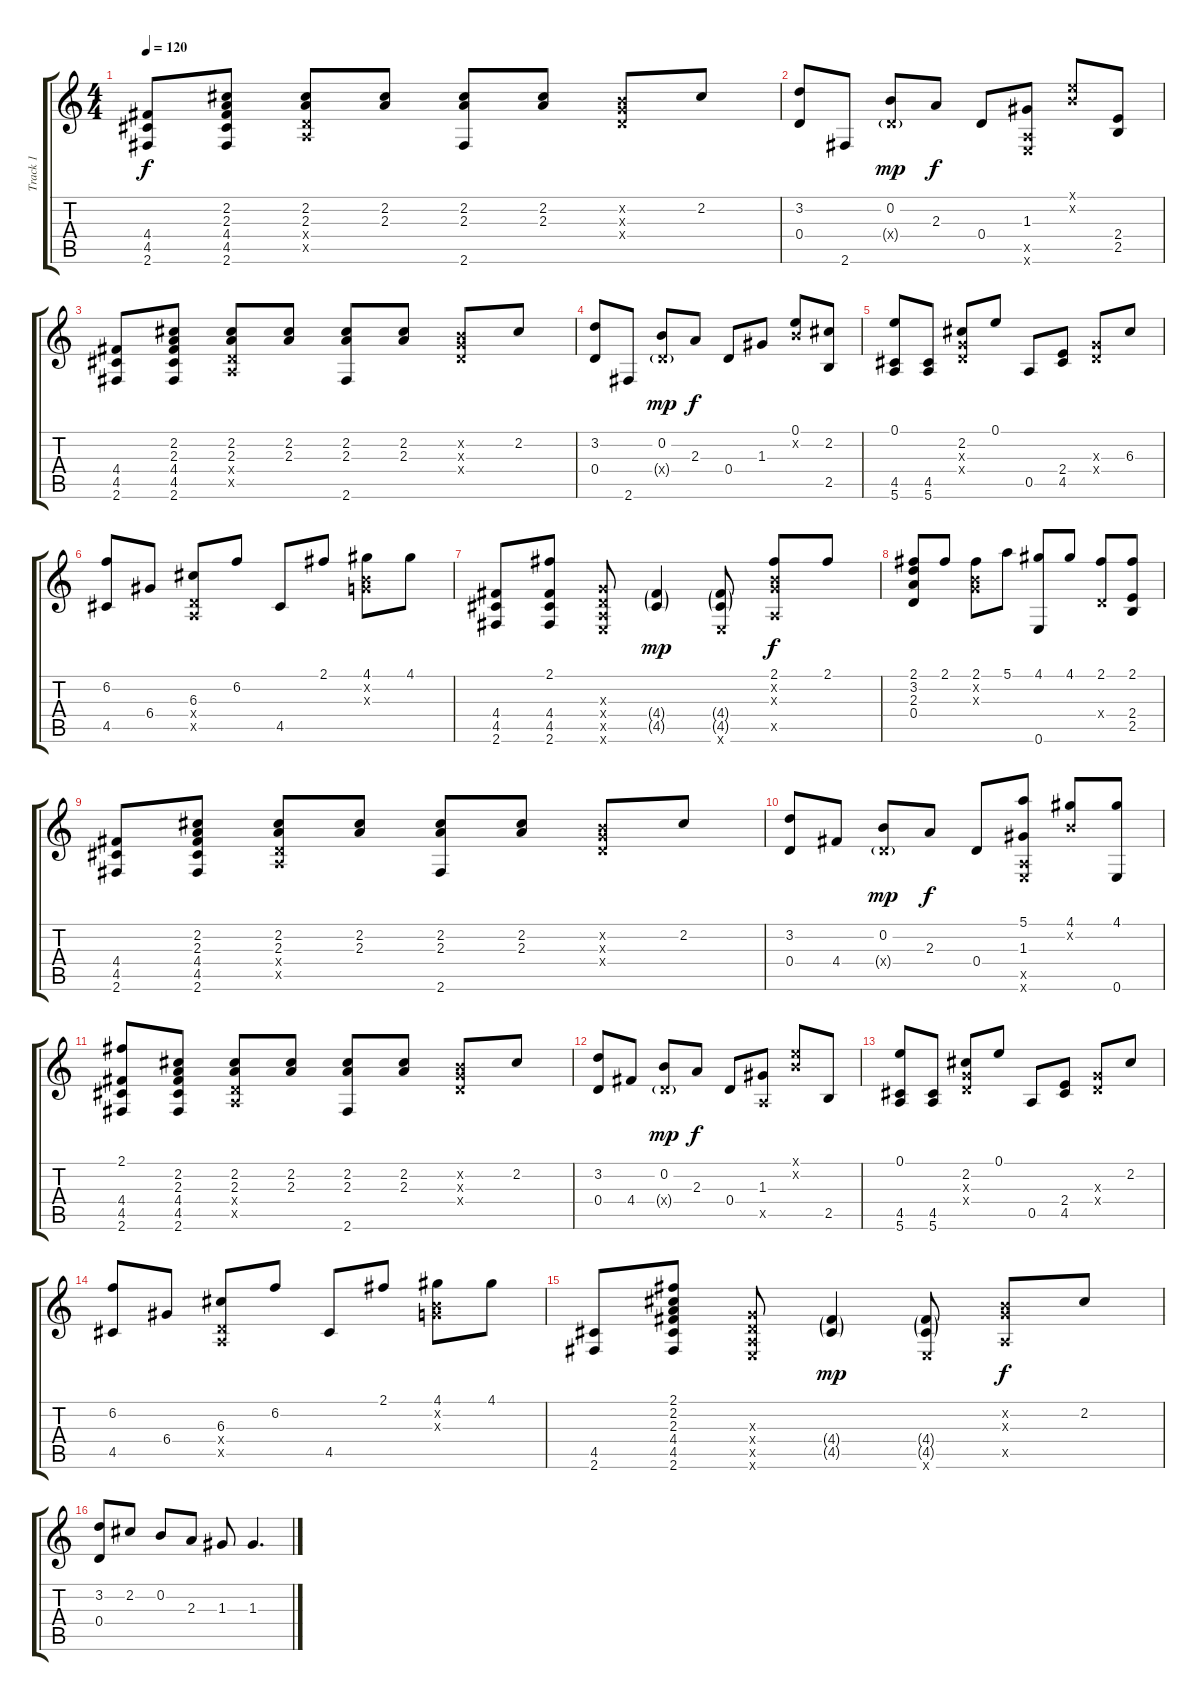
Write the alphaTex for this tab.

\track ("Track 1" "Track 1") {instrument acousticguitarsteel}
\staff {score tabs}
\tuning (E4 B3 G3 D3 A2 E2) {hide}
\ts (4 4)
\tempo 120
\clef g2
\ks c
(4.4 4.5 2.6).8{dy f} (2.2 2.3 4.4 4.5 2.6).8 (2.2 2.3 0.4{x} 0.5{x}).8 (2.2 2.3).8 (2.2 2.3 2.6).8 (2.2 2.3).8 (0.2{x} 0.3{x} 0.4{x}).8 2.2.8 |
(3.2 0.4).8 2.6.8 (0.2 0.4{g x}).8{dy mp} 2.3.8{dy f} 0.4.8 (1.3 0.5{x} 0.6{x}).8 (0.1{x} 0.2{x}).8 (2.4 2.5).8 |
(4.4 4.5 2.6).8 (2.2 2.3 4.4 4.5 2.6).8 (2.2 2.3 0.4{x} 0.5{x}).8 (2.2 2.3).8 (2.2 2.3 2.6).8 (2.2 2.3).8 (0.2{x} 0.3{x} 0.4{x}).8 2.2.8 |
(3.2 0.4).8 2.6.8 (0.2 0.4{g x}).8{dy mp} 2.3.8{dy f} 0.4.8 1.3.8 (0.1 0.2{x}).8 (2.2 2.5).8 |
(0.1 4.5 5.6).8 (4.5 5.6).8 (2.2 0.3{x} 0.4{x}).8 0.1.8 0.5.8 (2.4 4.5).8 (0.3{x} 0.4{x}).8 6.3.8 |
(6.2 4.5).8 6.4.8 (6.3 0.4{x} 0.5{x}).8 6.2.8 4.5.8 2.1.8 (4.1 0.2{x} 0.3{x}).8 4.1.8 |
(4.4 4.5 2.6).8 (2.1 4.4 4.5 2.6).8 (0.3{x} 0.4{x} 0.5{x} 0.6{x}).8 (4.4{g} 4.5{g}).4{dy mp} (4.4{g} 4.5{g} 0.6{x}).8 (2.1 0.2{x} 0.3{x} 0.5{x}).8{dy f} 2.1.8 |
(2.1 3.2 2.3 0.4).8 2.1.8 (2.1 0.2{x} 0.3{x}).8 5.1.8 (4.1 0.6).8 4.1.8 (2.1 0.4{x}).8 (2.1 2.4 2.5).8 |
(4.4 4.5 2.6).8 (2.2 2.3 4.4 4.5 2.6).8 (2.2 2.3 0.4{x} 0.5{x}).8 (2.2 2.3).8 (2.2 2.3 2.6).8 (2.2 2.3).8 (0.2{x} 0.3{x} 0.4{x}).8 2.2.8 |
(3.2 0.4).8 4.4.8 (0.2 0.4{g x}).8{dy mp} 2.3.8{dy f} 0.4.8 (5.1 1.3 0.5{x} 0.6{x}).8 (4.1 0.2{x}).8 (4.1 0.6).8 |
(2.1 4.4 4.5 2.6).8 (2.2 2.3 4.4 4.5 2.6).8 (2.2 2.3 0.4{x} 0.5{x}).8 (2.2 2.3).8 (2.2 2.3 2.6).8 (2.2 2.3).8 (0.2{x} 0.3{x} 0.4{x}).8 2.2.8 |
(3.2 0.4).8 4.4.8 (0.2 0.4{g x}).8{dy mp} 2.3.8{dy f} 0.4.8 (1.3 0.5{x}).8 (0.1{x} 0.2{x}).8 2.5.8 |
(0.1 4.5 5.6).8 (4.5 5.6).8 (2.2 0.3{x} 0.4{x}).8 0.1.8 0.5.8 (2.4 4.5).8 (0.3{x} 0.4{x}).8 2.2.8 |
(6.2 4.5).8 6.4.8 (6.3 0.4{x} 0.5{x}).8 6.2.8 4.5.8 2.1.8 (4.1 0.2{x} 0.3{x}).8 4.1.8 |
(4.5 2.6).8 (2.1 2.2 2.3 4.4 4.5 2.6).8 (0.3{x} 0.4{x} 0.5{x} 0.6{x}).8 (4.4{g} 4.5{g}).4{dy mp} (4.4{g} 4.5{g} 0.6{x}).8 (0.2{x} 0.3{x} 0.5{x}).8{dy f} 2.2.8 |
(3.2 0.4).8 2.2.8 0.2.8 2.3.8 1.3.8 1.3.4{d}
